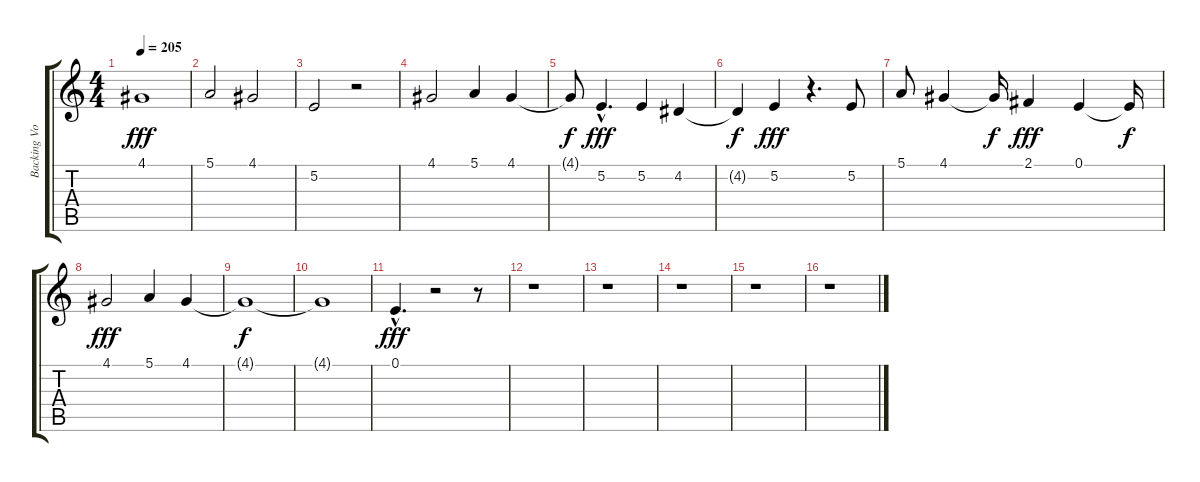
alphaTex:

\track ("Backing Vocals" "Backing Vo") {instrument oboe}
\staff {score tabs}
\tuning (E4 B3 G3 D3 A2 E2) {hide}
\ts (4 4)
\tempo 205
\clef g2
\ks c
4.1.1{dy fff} |
5.1.2 4.1.2 |
5.2.2 r.2 |
4.1.2 5.1.4 4.1.4 |
4.1{t}.8{dy f} 5.2{hac}.4{d dy fff} 5.2.4 4.2.4 |
4.2{t}.4{dy f} 5.2.4{dy fff} r.4{d} 5.2.8 |
5.1.8 4.1.4 4.1{t}.16{dy f} 2.1.4{dy fff} 0.1.4 0.1{t}.16{dy f} |
4.1.2{dy fff} 5.1.4 4.1.4 |
4.1{t}.1{dy f} |
4.1{t}.1 |
0.1{hac}.4{d dy fff} r.2 r.8 |
r.1 |
r.1 |
r.1 |
r.1 |
r.1
